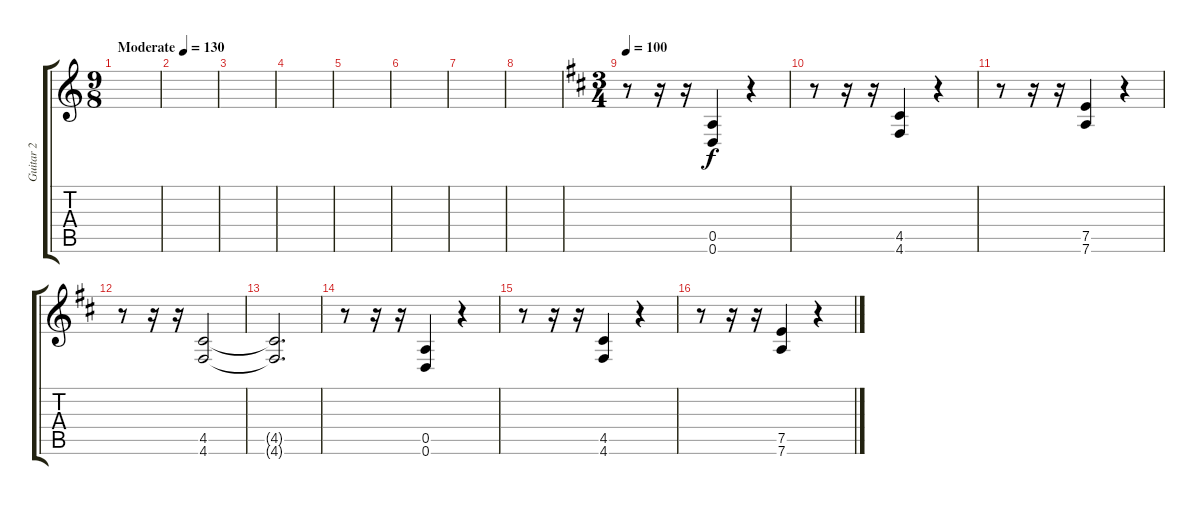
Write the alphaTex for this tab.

\track ("Guitar 2" "Guitar 2") {instrument distortionguitar}
\staff {score tabs}
\tuning (E4 B3 G3 D3 A2 D2) {hide}
\ts (9 8)
\tempo (130 "Moderate")
\clef g2
\ks c
|
|
|
|
|
|
|
|
\ts (3 4)
\tempo 100
\ks d
r.8 r.16 r.16 (0.5 0.6).4 r.4 |
r.8 r.16 r.16 (4.5 4.6).4 r.4 |
r.8 r.16 r.16 (7.5 7.6).4 r.4 |
r.8 r.16 r.16 (4.5 4.6).2 |
(4.5{t} 4.6{t}).2{d} |
r.8 r.16 r.16 (0.5 0.6).4 r.4 |
r.8 r.16 r.16 (4.5 4.6).4 r.4 |
r.8 r.16 r.16 (7.5 7.6).4 r.4
